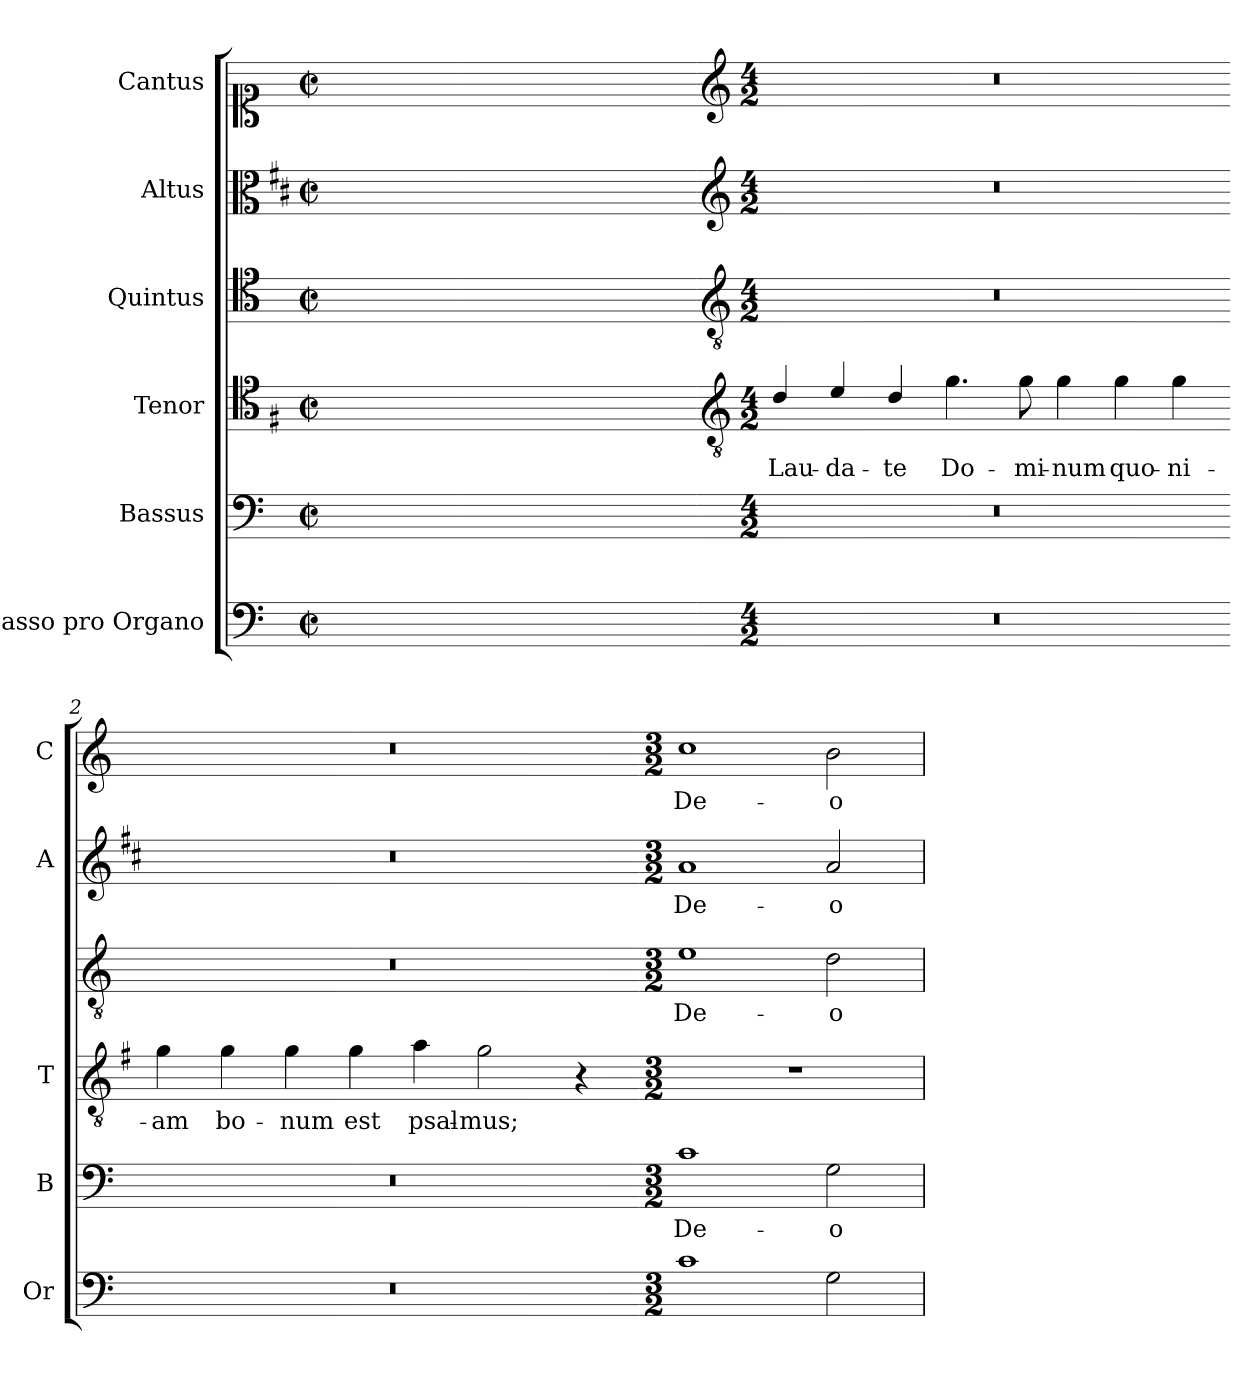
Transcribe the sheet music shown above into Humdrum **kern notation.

**kern	**kern	**text	**kern	**text	**kern	**text	**kern	**text	**kern	**text
*part6	*part5	*part5	*part4	*part4	*part3	*part3	*part2	*part2	*part1	*part1
*staff6	*staff5	*staff5	*staff4	*staff4	*staff3	*staff3	*staff2	*staff2	*staff1	*staff1
*I"Basso pro Organo	*I"Bassus	*	*I"Tenor	*	*I"Quintus	*	*I"Altus	*	*I"Cantus	*
*I'Or	*I'B	*	*I'T	*	*	*	*I'A	*	*I'C	*
*clefF4	*clefF4	*	*clefC4	*	*clefC4	*	*clefC3	*	*clefC1	*
*	*	*	*ITrd4c7	*	*	*	*ITrd1c2	*	*	*
*k[]	*k[]	*	*k[]	*	*k[]	*	*k[]	*	*k[]	*
*C:	*C:	*	*C:	*	*C:	*	*C:	*	*C:	*
*M2/2	*M2/2	*	*M2/2	*	*M2/2	*	*M2/2	*	*M2/2	*
*met(c|)	*met(c|)	*	*met(c|)	*	*met(c|)	*	*met(c|)	*	*met(c|)	*
=	=	=	=	=	=	=	=	=	=	=
1ryy	1ryy	.	1ryy	.	1ryy	.	1ryy	.	1ryy	.
=1X-	=1X-	=1X-	=1X-	=1X-	=1X-	=1X-	=1X-	=1X-	=1X-	=1X-
4ryy	4ryy	.	4ryy	.	4ryy	.	4ryy	.	4ryy	.
4ryy	4ryy	.	4ryy	.	4ryy	.	4ryy	.	4ryy	.
4ryy	4ryy	.	4ryy	.	4ryy	.	4ryy	.	4ryy	.
4ryy	4ryy	.	4ryy	.	4ryy	.	4ryy	.	4ryy	.
=1-	=1-	=1-	=1-	=1-	=1-	=1-	=1-	=1-	=1-	=1-
*	*	*	*clefGv2	*	*clefGv2	*	*clefG2	*	*clefG2	*
*M4/2	*M4/2	*	*M4/2	*	*M4/2	*	*M4/2	*	*M4/2	*
!	!	!	!	!LO:LY:b	!	!	!	!	!	!
0r	0r	.	4G/	Lau-	0r	.	0r	.	0r	.
!	!	!	!	!LO:LY:b	!	!	!	!	!	!
.	.	.	4A/	-da-	.	.	.	.	.	.
!	!	!	!	!LO:LY:b	!	!	!	!	!	!
.	.	.	4G/	-te	.	.	.	.	.	.
!	!	!	!	!LO:LY:b	!	!	!	!	!	!
.	.	.	4.c\	Do-	.	.	.	.	.	.
!	!	!	!	!LO:LY:b	!	!	!	!	!	!
.	.	.	8c\	-mi-	.	.	.	.	.	.
!	!	!	!	!LO:LY:b	!	!	!	!	!	!
.	.	.	4c\	-num	.	.	.	.	.	.
!	!	!	!	!LO:LY:b	!	!	!	!	!	!
.	.	.	4c\	quo-	.	.	.	.	.	.
!	!	!	!	!LO:LY:b	!	!	!	!	!	!
.	.	.	4c\	-ni-	.	.	.	.	.	.
=2-	=2-	=2-	=2-	=2-	=2-	=2-	=2-	=2-	=2-	=2-
!	!	!	!	!LO:LY:b	!	!	!	!	!	!
0r	0r	.	4c\	-am	0r	.	0r	.	0r	.
!	!	!	!	!LO:LY:b	!	!	!	!	!	!
.	.	.	4c\	bo-	.	.	.	.	.	.
!	!	!	!	!LO:LY:b	!	!	!	!	!	!
.	.	.	4c\	-num	.	.	.	.	.	.
!	!	!	!	!LO:LY:b	!	!	!	!	!	!
.	.	.	4c\	est	.	.	.	.	.	.
!	!	!	!	!LO:LY:b	!	!	!	!	!	!
.	.	.	4d\	psal-	.	.	.	.	.	.
!	!	!	!	!LO:LY:b	!	!	!	!	!	!
.	.	.	2c\	-mus;	.	.	.	.	.	.
.	.	.	4r	.	.	.	.	.	.	.
=3-	=3-	=3-	=3-	=3-	=3-	=3-	=3-	=3-	=3-	=3-
*M3/2	*M3/2	*	*M3/2	*	*M3/2	*	*M3/2	*	*M3/2	*
!	!	!LO:LY:b	!	!	!	!LO:LY:b	!	!LO:LY:b	!	!LO:LY:b
1c	1c	De-	1.r	.	1e	De-	1g	De-	1cc	De-
!	!	!LO:LY:b	!	!	!	!LO:LY:b	!	!LO:LY:b	!	!LO:LY:b
2G\	2G\	-o	.	.	2d\	-o	2g/	-o	2b\	-o
=	=	=	=	=	=	=	=	=	=	=
*-	*-	*-	*-	*-	*-	*-	*-	*-	*-	*-
